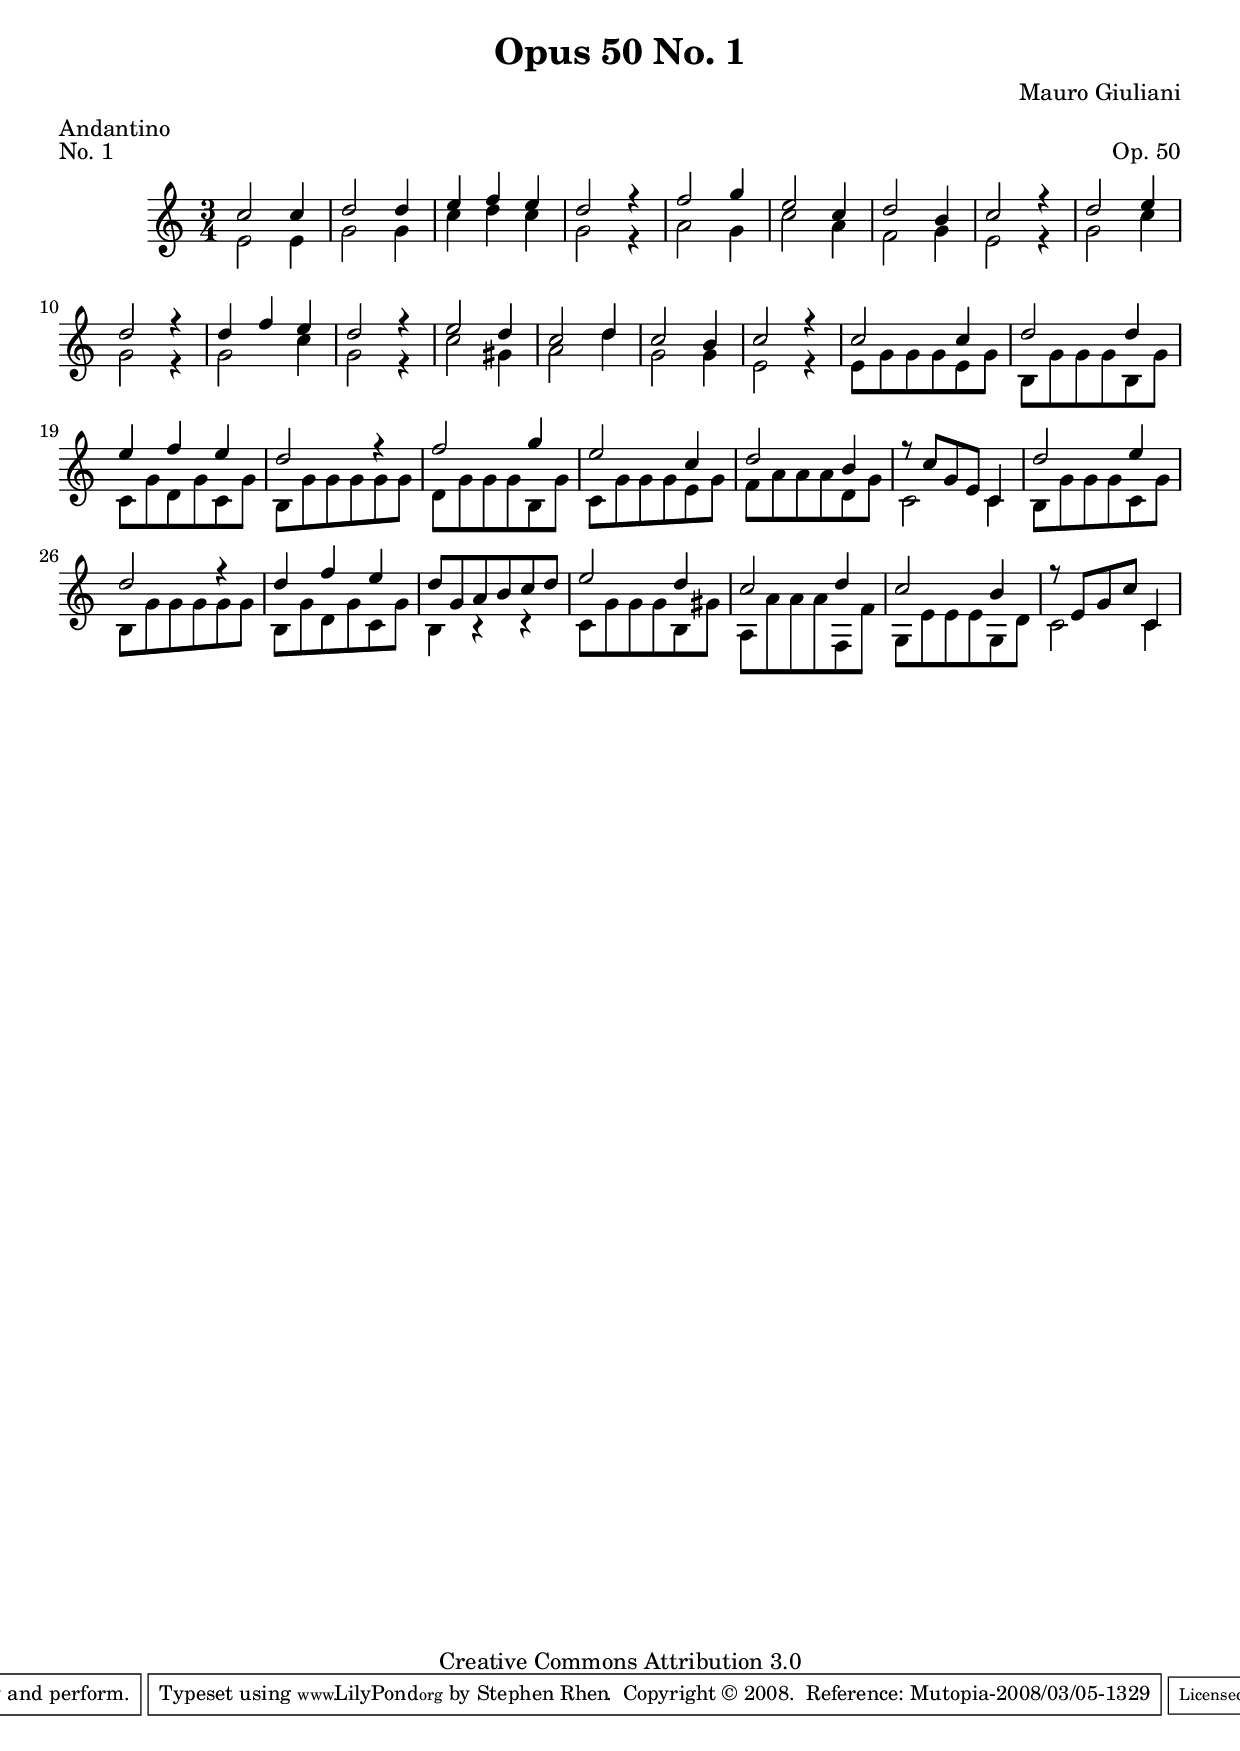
\version "2.10.33"

\header {
  title             = "Opus 50 No. 1"
  composer          = "Mauro Giuliani"
  meter             = "Andantino"
  opus              = "Op. 50"
  piece             = "No. 1"
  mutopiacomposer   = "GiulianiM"
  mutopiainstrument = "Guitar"
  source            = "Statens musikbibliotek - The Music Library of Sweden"
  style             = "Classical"
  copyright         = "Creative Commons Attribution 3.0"
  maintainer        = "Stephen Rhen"
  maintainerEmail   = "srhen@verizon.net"
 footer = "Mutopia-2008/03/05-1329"
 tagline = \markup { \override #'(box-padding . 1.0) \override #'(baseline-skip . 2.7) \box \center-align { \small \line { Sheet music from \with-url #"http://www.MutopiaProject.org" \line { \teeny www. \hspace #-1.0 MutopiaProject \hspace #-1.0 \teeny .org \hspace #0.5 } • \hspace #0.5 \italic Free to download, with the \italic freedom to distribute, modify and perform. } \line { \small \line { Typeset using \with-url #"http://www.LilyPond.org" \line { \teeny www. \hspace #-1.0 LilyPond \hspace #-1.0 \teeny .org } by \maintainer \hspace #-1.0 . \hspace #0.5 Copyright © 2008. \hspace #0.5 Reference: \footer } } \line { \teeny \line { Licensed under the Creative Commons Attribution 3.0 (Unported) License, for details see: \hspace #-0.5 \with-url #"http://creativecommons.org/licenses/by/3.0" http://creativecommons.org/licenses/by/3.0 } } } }
}

saprano = \relative c''{
  \stemUp
  c2 c4
  d2 d4
  e4 f e
  d2 r4
%5
  f2 g4
  e2 c4
  d2 b4
  c2 r4
  d2 e4
%10
  d2 r4
  d4 f e
  d2 r4
  e2 d4
  c2 d4
%15
  c2 b4
  c2 r4
  c2 c4
  d2 d4
  e4 f e
%20
  d2 r4
  f2 g4
  e2 c4
  d2 b4
  r8 c g e c4
%25
  d'2 e4
  d2 r4
  d4 f e
  d8 g, a b c d
  e2 d4
%30
  c2 d4
  c2 b4
  r8 e, g c c,4
}


bass = \relative c' {

  e2 e4
  g2 g4
  c4 d c
  g2 r4
%5
  a2 g4
  c2 a4
  f2 g4
  e2 r4
  g2 c4
%10
  g2 r4
  g2 c4
  g2 r4
  c2 gis4
  a2 d4
%15
  g,2 g4
  e2 r4
  e8 g g g e g
  b,8 g' g g b, g'
  c,8 g' d g c, g'
%20
  b,8 g' g g g g
  d8 g g g b, g'
  c,8 g' g g e g
  f8 a a a d, g
  c,2 c4
%25
  b8 g' g g c, g'
  b,8 g' g g g g
  b,8 g' d g c, g'
  b,4 r r
  c8 g' g g b, gis'
%30
  a,8 a' a a f, f'
  g,8 e' e e g, d'
  c2 c4
}

\score {
  
  {
    \key c \major
    \time 3/4
    << \saprano \\ \bass >>
  }
  \layout {
    \context {
      \Staff
      midiInstrument = "acoustic guitar (nylon)"
      \override NoteCollision #'merge-differently-headed = ##t
      \override NoteCollision #'merge-differently-dotted = ##t
    }
   
  }

  \midi {
    \context {
      \Score
      tempoWholesPerMinute = #(ly:make-moment 104 4)
    }
  }
}
